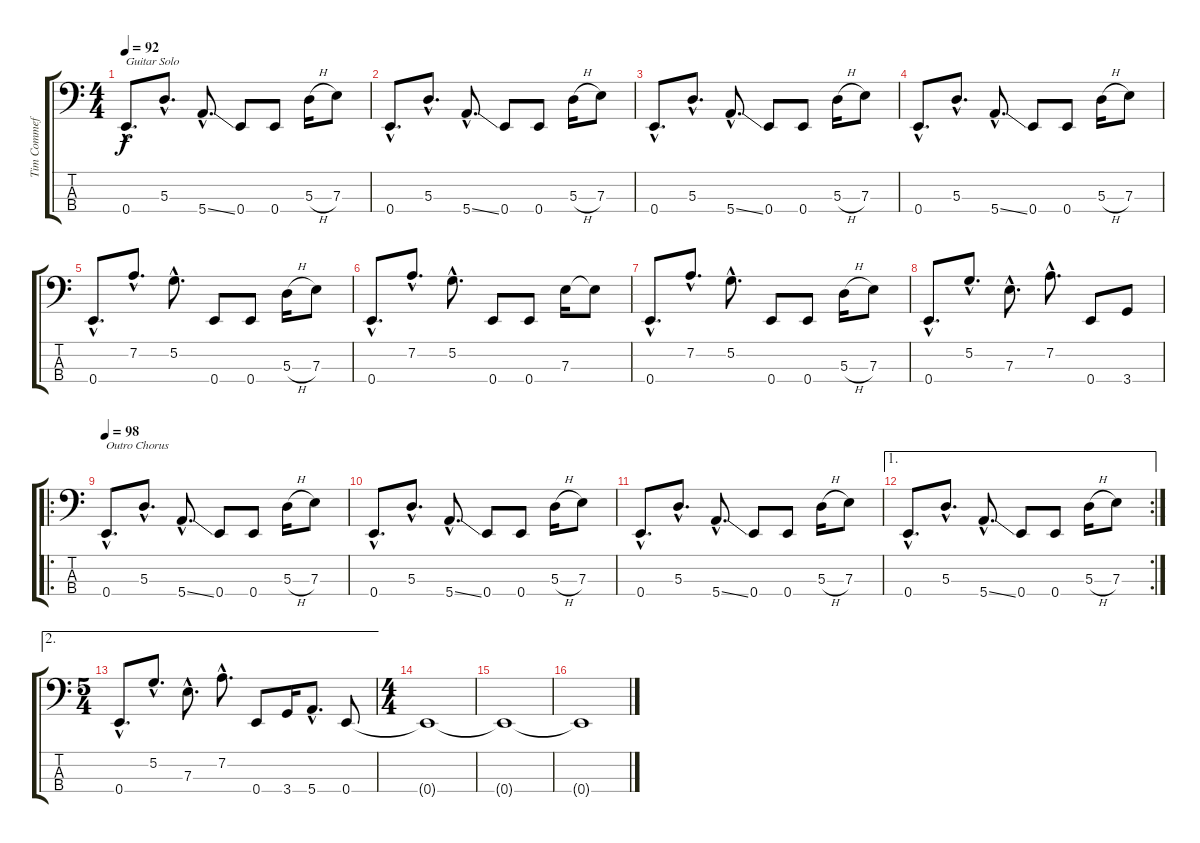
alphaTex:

\track ("Tim Commeford" "Tim Commef") {instrument electricbassfinger}
\staff {score tabs}
\tuning (G2 D2 A1 E1) {hide}
\ts (4 4)
\tempo 92
\clef f4
\ks c
0.4{hac}.8{d txt "Guitar Solo" dy f} 5.3{hac}.8{d} 5.4{ss hac}.8{d} 0.4.8 0.4.8 5.3{h}.16 7.3.8 |
0.4{hac}.8{d} 5.3{hac}.8{d} 5.4{ss hac}.8{d} 0.4.8 0.4.8 5.3{h}.16 7.3.8 |
0.4{hac}.8{d} 5.3{hac}.8{d} 5.4{ss hac}.8{d} 0.4.8 0.4.8 5.3{h}.16 7.3.8 |
0.4{hac}.8{d} 5.3{hac}.8{d} 5.4{ss hac}.8{d} 0.4.8 0.4.8 5.3{h}.16 7.3.8 |
0.4{hac}.8{d} 7.2{hac}.8{d} 5.2{hac}.8{d} 0.4.8 0.4.8 5.3{h}.16 7.3.8 |
0.4{hac}.8{d} 7.2{hac}.8{d} 5.2{hac}.8{d} 0.4.8 0.4.8 7.3.16 7.3{t}.8 |
0.4{hac}.8{d} 7.2{hac}.8{d} 5.2{hac}.8{d} 0.4.8 0.4.8 5.3{h}.16 7.3.8 |
0.4{hac}.8{d} 5.2{hac}.8{d} 7.3{hac}.8{d} 7.2{hac}.8{d} 0.4.8 3.4.8 |
\ro
\tempo 98
0.4{hac}.8{d txt "Outro Chorus"} 5.3{hac}.8{d} 5.4{ss hac}.8{d} 0.4.8 0.4.8 5.3{h}.16 7.3.8 |
0.4{hac}.8{d} 5.3{hac}.8{d} 5.4{ss hac}.8{d} 0.4.8 0.4.8 5.3{h}.16 7.3.8 |
0.4{hac}.8{d} 5.3{hac}.8{d} 5.4{ss hac}.8{d} 0.4.8 0.4.8 5.3{h}.16 7.3.8 |
\ae 1
\rc 2
0.4{hac}.8{d} 5.3{hac}.8{d} 5.4{ss hac}.8{d} 0.4.8 0.4.8 5.3{h}.16 7.3.8 |
\ae 2
\ts (5 4)
0.4{hac}.8{d} 5.2{hac}.8{d} 7.3{hac}.8{d} 7.2{hac}.8{d} 0.4.8 3.4.16 5.4{hac}.8{d} 0.4.8 |
\ts (4 4)
0.4{t}.1 |
0.4{t}.1 |
0.4{t}.1
